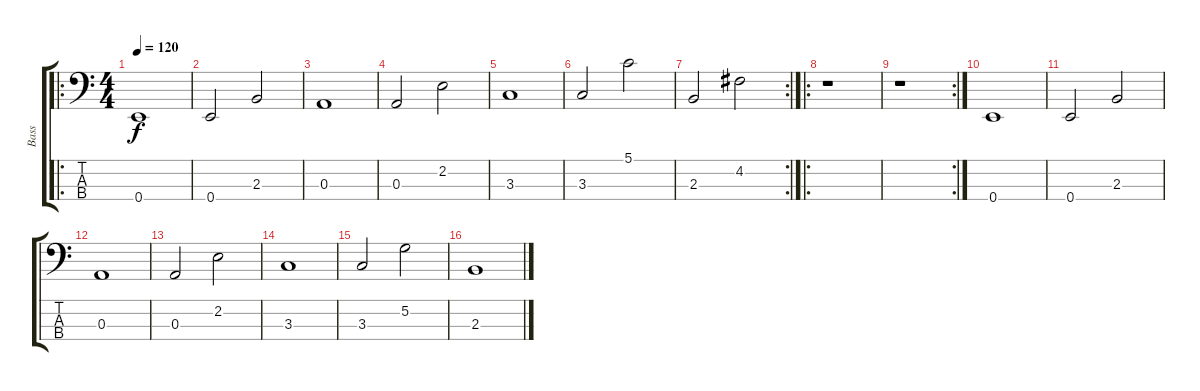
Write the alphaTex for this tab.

\track ("Bass" "Bass") {instrument fretlessbass}
\staff {score tabs}
\tuning (G2 D2 A1 E1) {hide}
\ro
\ts (4 4)
\tempo 120
\clef f4
\ks c
0.4.1{dy f instrument fretlessbass} |
0.4.2 2.3.2 |
0.3.1 |
0.3.2 2.2.2 |
3.3.1 |
3.3.2 5.1.2 |
\rc 2
2.3.2 4.2.2 |
\ro
r.1 |
\rc 2
r.1 |
0.4.1 |
0.4.2 2.3.2 |
0.3.1 |
0.3.2 2.2.2 |
3.3.1 |
3.3.2 5.2.2 |
2.3.1
